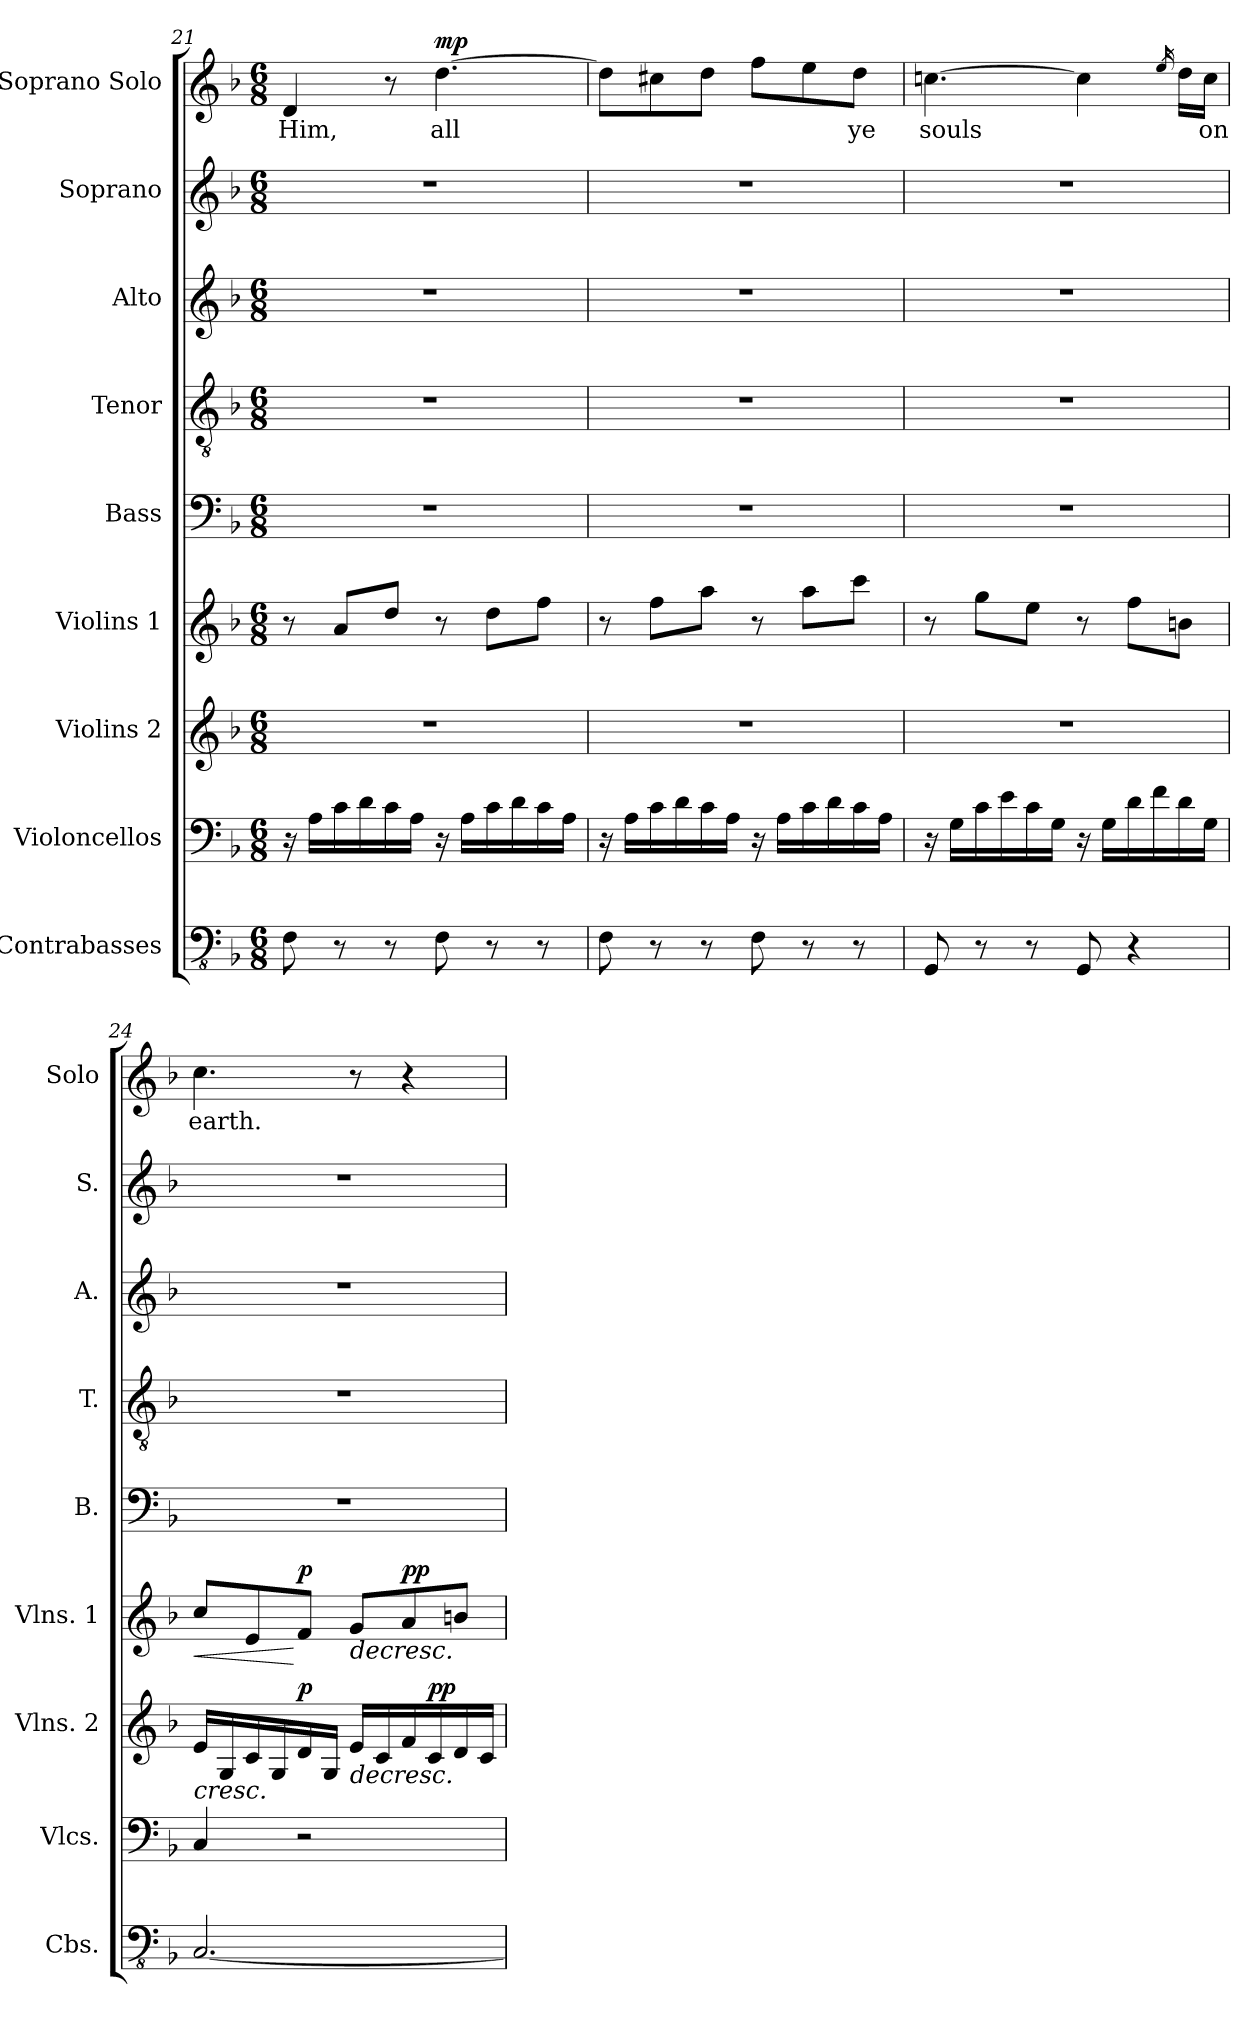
**kern	**kern	**kern	**dynam	**kern	**dynam	**kern	**kern	**kern	**kern	**kern	**text	**dynam
*part9	*part8	*part7	*part7	*part6	*part6	*part5	*part4	*part3	*part2	*part1	*part1	*part1
*staff9	*staff8	*staff7	*staff7	*staff6	*staff6	*staff5	*staff4	*staff3	*staff2	*staff1	*staff1	*staff1
*I"Contrabasses	*I"Violoncellos	*I"Violins 2	*	*I"Violins 1	*	*I"Bass	*I"Tenor	*I"Alto	*I"Soprano	*I"Soprano Solo	*	*
*I'Cbs.	*I'Vlcs.	*I'Vlns. 2	*	*I'Vlns. 1	*	*I'B.	*I'T.	*I'A.	*I'S.	*I'Solo	*	*
*clefFv4	*clefF4	*clefG2	*	*clefG2	*	*clefF4	*clefGv2	*clefG2	*clefG2	*clefG2	*	*
*k[b-]	*k[b-]	*k[b-]	*	*k[b-]	*	*k[b-]	*k[b-]	*k[b-]	*k[b-]	*k[b-]	*	*
*F:	*F:	*F:	*	*F:	*	*F:	*F:	*F:	*F:	*F:	*	*
*M6/8	*M6/8	*M6/8	*	*M6/8	*	*M6/8	*M6/8	*M6/8	*M6/8	*M6/8	*	*
=21	=21	=21	=21	=21	=21	=21	=21	=21	=21	=21	=21	=21
8FF\	16r	2.r	.	8r	.	2.r	2.r	2.r	2.r	4d/	Him,	.
.	16A\LL	.	.	.	.	.	.	.	.	.	.	.
8r	16c\	.	.	8a/L	.	.	.	.	.	.	.	.
.	16d\	.	.	.	.	.	.	.	.	.	.	.
8r	16c\	.	.	8dd/J	.	.	.	.	.	8r	.	.
.	16A\JJ	.	.	.	.	.	.	.	.	.	.	.
!	!	!	!	!	!	!	!	!	!	!	!	!LO:DY:a
8FF\	16r	.	.	8r	.	.	.	.	.	[4.dd\	all	mp
.	16A\LL	.	.	.	.	.	.	.	.	.	.	.
8r	16c\	.	.	8dd\L	.	.	.	.	.	.	.	.
.	16d\	.	.	.	.	.	.	.	.	.	.	.
8r	16c\	.	.	8ff\J	.	.	.	.	.	.	.	.
.	16A\JJ	.	.	.	.	.	.	.	.	.	.	.
=22	=22	=22	=22	=22	=22	=22	=22	=22	=22	=22	=22	=22
8FF\	16r	2.r	.	8r	.	2.r	2.r	2.r	2.r	8dd\L]	.	.
.	16A\LL	.	.	.	.	.	.	.	.	.	.	.
8r	16c\	.	.	8ff\L	.	.	.	.	.	8cc#X\	.	.
.	16d\	.	.	.	.	.	.	.	.	.	.	.
8r	16c\	.	.	8aa\J	.	.	.	.	.	8dd\J	.	.
.	16A\JJ	.	.	.	.	.	.	.	.	.	.	.
8FF\	16r	.	.	8r	.	.	.	.	.	8ff\L	.	.
.	16A\LL	.	.	.	.	.	.	.	.	.	.	.
8r	16c\	.	.	8aa\L	.	.	.	.	.	8ee\	.	.
.	16d\	.	.	.	.	.	.	.	.	.	.	.
8r	16c\	.	.	8ccc\J	.	.	.	.	.	8dd\J	ye	.
.	16A\JJ	.	.	.	.	.	.	.	.	.	.	.
=23	=23	=23	=23	=23	=23	=23	=23	=23	=23	=23	=23	=23
8GGG/	16r	2.r	.	8r	.	2.r	2.r	2.r	2.r	[4.ccn\	souls	.
.	16G\LL	.	.	.	.	.	.	.	.	.	.	.
8r	16c\	.	.	8gg\L	.	.	.	.	.	.	.	.
.	16e\	.	.	.	.	.	.	.	.	.	.	.
8r	16c\	.	.	8ee\J	.	.	.	.	.	.	.	.
.	16G\JJ	.	.	.	.	.	.	.	.	.	.	.
8GGG/	16r	.	.	8r	.	.	.	.	.	4cc\]	.	.
.	16G\LL	.	.	.	.	.	.	.	.	.	.	.
4r	16d\	.	.	8ff\L	.	.	.	.	.	.	.	.
.	16f\	.	.	.	.	.	.	.	.	.	.	.
.	.	.	.	.	.	.	.	.	.	16qee/	.	.
.	16d\	.	.	8bn\J	.	.	.	.	.	16dd\LL	.	.
.	16G\JJ	.	.	.	.	.	.	.	.	16cc\JJ	on	.
!!LO:PB:g=z
=24	=24	=24	=24	=24	=24	=24	=24	=24	=24	=24	=24	=24
!	!	!	!LO:HP:b	!	!LO:HP:b	!	!	!	!	!	!	!
[2.CC/	4C/	16e/LL	<	8cc/L	<	2.r	2.r	2.r	2.r	4.cc\	earth.	.
.	.	16G/	.	.	.	.	.	.	.	.	.	.
.	.	16c/	.	8e/	.	.	.	.	.	.	.	.
.	.	16G/	.	.	.	.	.	.	.	.	.	.
!	!	!	!LO:DY:a	!	!LO:DY:n=1:a	!	!	!	!	!	!	!
.	2r	16d/	p	8f/J	[ p	.	.	.	.	.	.	.
.	.	16G/JJ	.	.	.	.	.	.	.	.	.	.
!	!	!	!LO:HP:n=1:b	!	!LO:HP:b	!	!	!	!	!	!	!
.	.	16e/LL	[ >	8g/L	>	.	.	.	.	8r	.	.
.	.	16c/	.	.	.	.	.	.	.	.	.	.
!	!	!	!	!	!LO:DY:n=2:a	!	!	!	!	!	!	!
.	.	16f/	.	8a/	pp	.	.	.	.	4r	.	.
!	!	!	!LO:DY:a	!	!	!	!	!	!	!	!	!
.	.	16c/	pp	.	.	.	.	.	.	.	.	.
.	.	16d/	.	8bn/J	.	.	.	.	.	.	.	.
.	.	16c/JJ	]	.	.	.	.	.	.	.	.	.
.	.	.	.	.	]	.	.	.	.	.	.	.
=	=	=	=	=	=	=	=	=	=	=	=	=
*-	*-	*-	*-	*-	*-	*-	*-	*-	*-	*-	*-	*-
